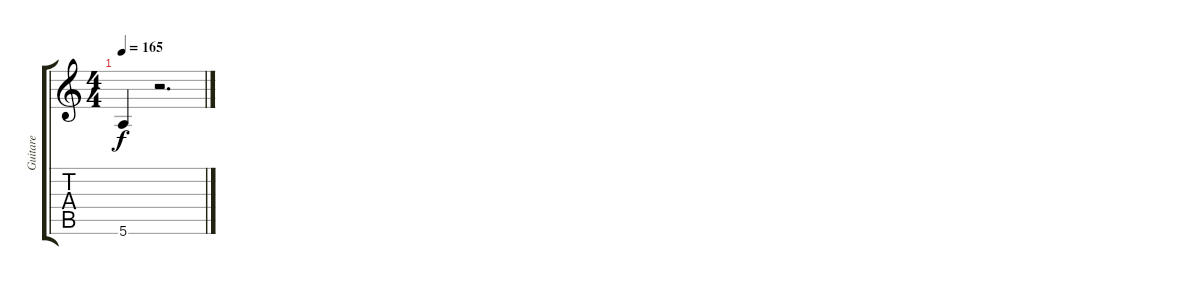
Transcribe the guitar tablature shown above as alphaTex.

\track ("Guitare" "Guitare") {instrument distortionguitar}
\staff {score tabs}
\tuning (E4 B3 G3 D3 A2 E2) {hide}
\ts (4 4)
\tempo 165
\clef g2
\ks c
5.6.4{dy f} r.2{d}
